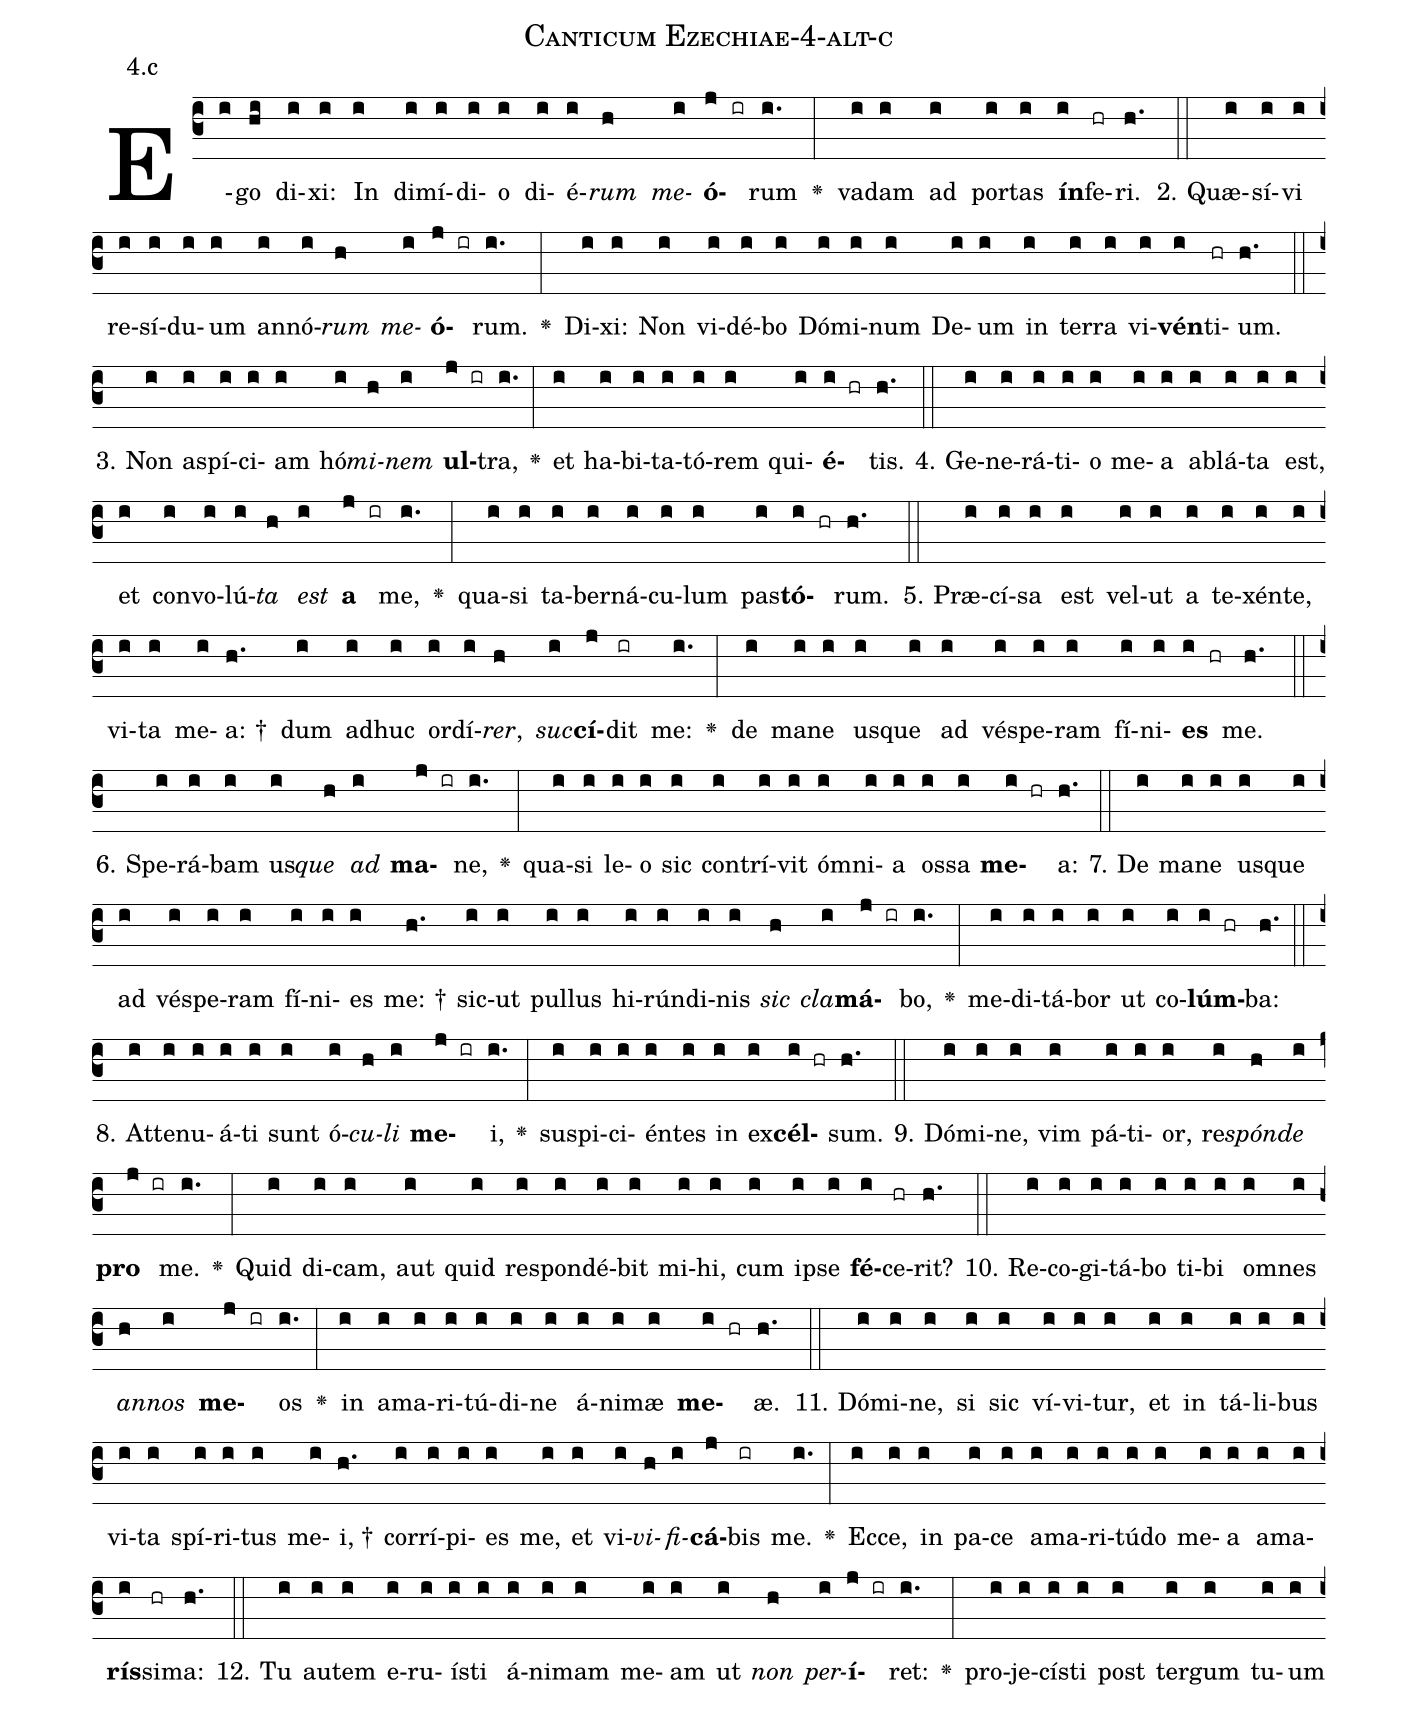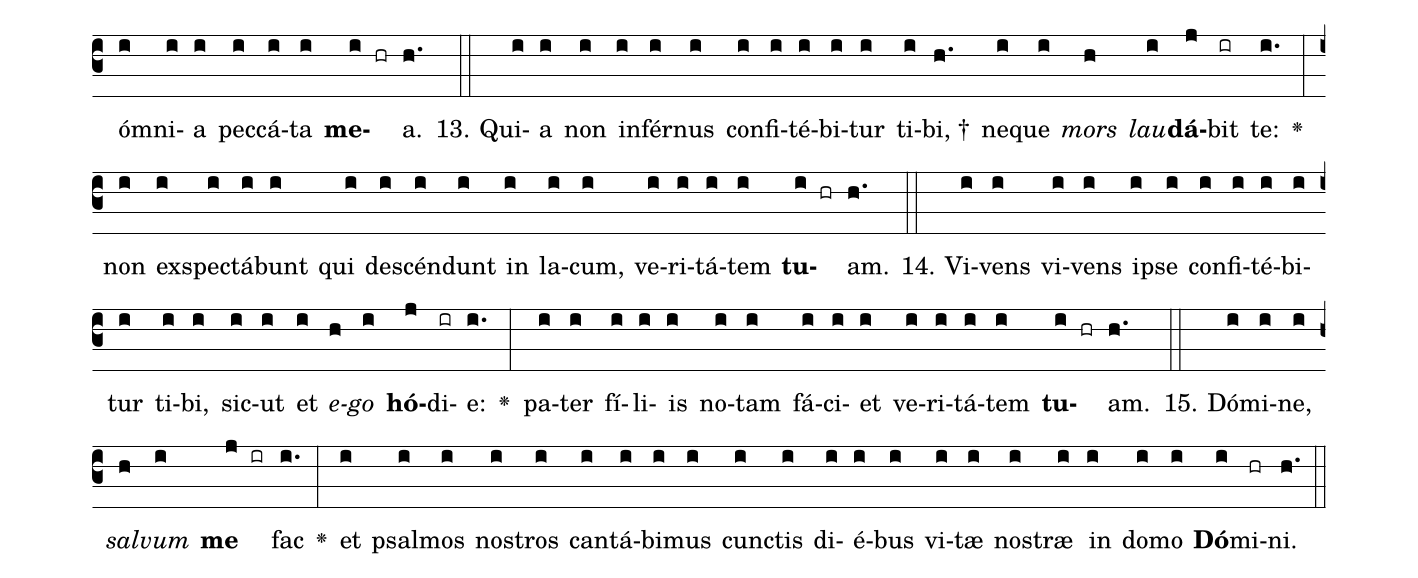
name: Canticum Ezechiae-4-alt-c;
annotation: 4.c;
%%
(c3)E(i)go(hi) di(i)xi:(i) In(i) di(i)mí(i)di(i)o(i) di(i)é(i)<i>rum</i>(h) <i>me</i>(i)<b>ó</b>(j ir)rum(i.) <v>\greheightstar</v>(:) va(i)dam(i) ad(i) por(i)tas(i) <b>ín</b>(i)fe(hr)ri.(h.) (::)
2. Quæ(i)sí(i)vi(i) re(i)sí(i)du(i)um(i) an(i)nó(i)<i>rum</i>(h) <i>me</i>(i)<b>ó</b>(j ir)rum.(i.) <v>\greheightstar</v>(:) Di(i)xi:(i) Non(i) vi(i)dé(i)bo(i) Dó(i)mi(i)num(i) De(i)um(i) in(i) ter(i)ra(i) vi(i)<b>vén</b>(i)ti(hr)um.(h.) (::)
3. Non(i) a(i)spí(i)ci(i)am(i) hó(i)<i>mi</i>(h)<i>nem</i>(i) <b>ul</b>(j ir)tra,(i.) <v>\greheightstar</v>(:) et(i) ha(i)bi(i)ta(i)tó(i)rem(i) qui(i)<b>é</b>(i hr)tis.(h.) (::)
4. Ge(i)ne(i)rá(i)ti(i)o(i) me(i)a(i) ab(i)lá(i)ta(i) est,(i) et(i) con(i)vo(i)lú(i)<i>ta</i>(h) <i>est</i>(i) <b>a</b>(j ir) me,(i.) <v>\greheightstar</v>(:) qua(i)si(i) ta(i)ber(i)ná(i)cu(i)lum(i) pas(i)<b>tó</b>(i hr)rum.(h.) (::)
5. Præ(i)cí(i)sa(i) est(i) vel(i)ut(i) a(i) te(i)xén(i)te,(i) vi(i)ta(i) me(i)a: †(h.) dum(i) ad(i)huc(i) or(i)dí(i)<i>rer</i>,(h) <i>suc</i>(i)<b>cí</b>(j)dit(ir) me:(i.) <v>\greheightstar</v>(:) de(i) ma(i)ne(i) us(i)que(i) ad(i) vés(i)pe(i)ram(i) fí(i)ni(i)<b>es</b>(i hr) me.(h.) (::)
6. Spe(i)rá(i)bam(i) us(i)<i>que</i>(h) <i>ad</i>(i) <b>ma</b>(j ir)ne,(i.) <v>\greheightstar</v>(:) qua(i)si(i) le(i)o(i) sic(i) con(i)trí(i)vit(i) óm(i)ni(i)a(i) os(i)sa(i) <b>me</b>(i hr)a:(h.) (::)
7. De(i) ma(i)ne(i) us(i)que(i) ad(i) vés(i)pe(i)ram(i) fí(i)ni(i)es(i) me: †(h.) sic(i)ut(i) pul(i)lus(i) hi(i)rún(i)di(i)nis(i) <i>sic</i>(h) <i>cla</i>(i)<b>má</b>(j ir)bo,(i.) <v>\greheightstar</v>(:) me(i)di(i)tá(i)bor(i) ut(i) co(i)<b>lúm</b>(i hr)ba:(h.) (::)
8. At(i)te(i)nu(i)á(i)ti(i) sunt(i) ó(i)<i>cu</i>(h)<i>li</i>(i) <b>me</b>(j ir)i,(i.) <v>\greheightstar</v>(:) su(i)spi(i)ci(i)én(i)tes(i) in(i) ex(i)<b>cél</b>(i hr)sum.(h.) (::)
9. Dó(i)mi(i)ne,(i) vim(i) pá(i)ti(i)or,(i) re(i)<i>spón</i>(h)<i>de</i>(i) <b>pro</b>(j ir) me.(i.) <v>\greheightstar</v>(:) Quid(i) di(i)cam,(i) aut(i) quid(i) re(i)spon(i)dé(i)bit(i) mi(i)hi,(i) cum(i) ip(i)se(i) <b>fé</b>(i)ce(hr)rit?(h.) (::)
10. Re(i)co(i)gi(i)tá(i)bo(i) ti(i)bi(i) om(i)nes(i) <i>an</i>(h)<i>nos</i>(i) <b>me</b>(j ir)os(i.) <v>\greheightstar</v>(:) in(i) a(i)ma(i)ri(i)tú(i)di(i)ne(i) á(i)ni(i)mæ(i) <b>me</b>(i hr)æ.(h.) (::)
11. Dó(i)mi(i)ne,(i) si(i) sic(i) ví(i)vi(i)tur,(i) et(i) in(i) tá(i)li(i)bus(i) vi(i)ta(i) spí(i)ri(i)tus(i) me(i)i, †(h.) cor(i)rí(i)pi(i)es(i) me,(i) et(i) vi(i)<i>vi</i>(h)<i>fi</i>(i)<b>cá</b>(j)bis(ir) me.(i.) <v>\greheightstar</v>(:) Ec(i)ce,(i) in(i) pa(i)ce(i) a(i)ma(i)ri(i)tú(i)do(i) me(i)a(i) a(i)ma(i)<b>rís</b>(i)si(hr)ma:(h.) (::)
12. Tu(i) au(i)tem(i) e(i)ru(i)ís(i)ti(i) á(i)ni(i)mam(i) me(i)am(i) ut(i) <i>non</i>(h) <i>per</i>(i)<b>í</b>(j ir)ret:(i.) <v>\greheightstar</v>(:) pro(i)je(i)cís(i)ti(i) post(i) ter(i)gum(i) tu(i)um(i) óm(i)ni(i)a(i) pec(i)cá(i)ta(i) <b>me</b>(i hr)a.(h.) (::)
13. Qui(i)a(i) non(i) in(i)fér(i)nus(i) con(i)fi(i)té(i)bi(i)tur(i) ti(i)bi, †(h.) ne(i)que(i) <i>mors</i>(h) <i>lau</i>(i)<b>dá</b>(j)bit(ir) te:(i.) <v>\greheightstar</v>(:) non(i) ex(i)spec(i)tá(i)bunt(i) qui(i) de(i)scén(i)dunt(i) in(i) la(i)cum,(i) ve(i)ri(i)tá(i)tem(i) <b>tu</b>(i hr)am.(h.) (::)
14. Vi(i)vens(i) vi(i)vens(i) ip(i)se(i) con(i)fi(i)té(i)bi(i)tur(i) ti(i)bi,(i) sic(i)ut(i) et(i) <i>e</i>(h)<i>go</i>(i) <b>hó</b>(j)di(ir)e:(i.) <v>\greheightstar</v>(:) pa(i)ter(i) fí(i)li(i)is(i) no(i)tam(i) fá(i)ci(i)et(i) ve(i)ri(i)tá(i)tem(i) <b>tu</b>(i hr)am.(h.) (::)
15. Dó(i)mi(i)ne,(i) <i>sal</i>(h)<i>vum</i>(i) <b>me</b>(j ir) fac(i.) <v>\greheightstar</v>(:) et(i) psal(i)mos(i) nos(i)tros(i) can(i)tá(i)bi(i)mus(i) cunc(i)tis(i) di(i)é(i)bus(i) vi(i)tæ(i) nos(i)træ(i) in(i) do(i)mo(i) <b>Dó</b>(i)mi(hr)ni.(h.) (::)
